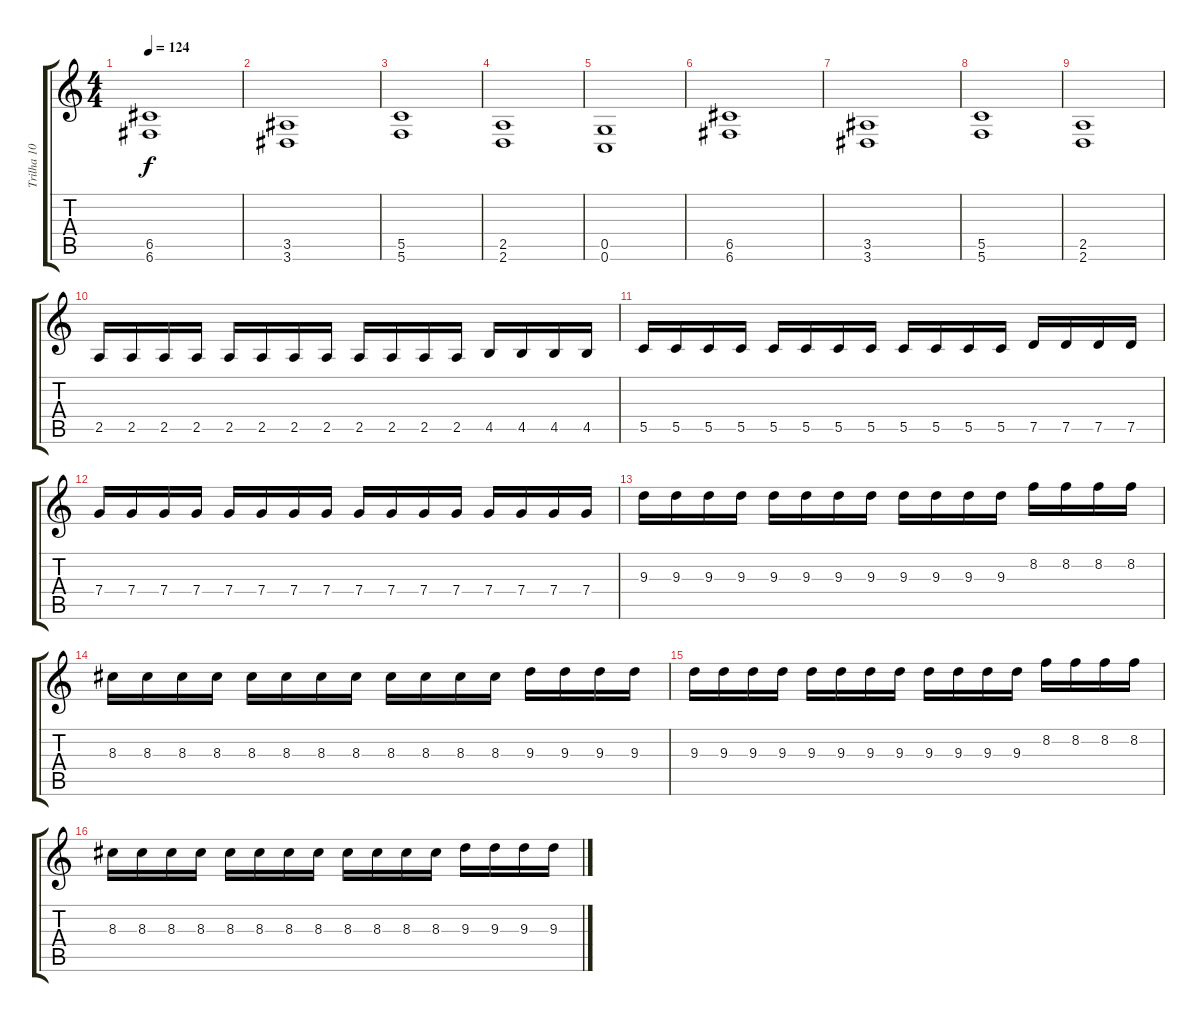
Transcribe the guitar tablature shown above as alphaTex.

\track ("Trilha 10" "Trilha 10") {instrument distortionguitar}
\staff {score tabs}
\tuning (D4 A3 F3 C3 G2 C2) {hide}
\ts (4 4)
\tempo 124
\clef g2
\ks c
(6.5 6.6).1{dy f} |
(3.5 3.6).1 |
(5.5 5.6).1 |
(2.5 2.6).1 |
(0.5 0.6).1 |
(6.5 6.6).1 |
(3.5 3.6).1 |
(5.5 5.6).1 |
(2.5 2.6).1 |
2.5.16 2.5.16 2.5.16 2.5.16 2.5.16 2.5.16 2.5.16 2.5.16 2.5.16 2.5.16 2.5.16 2.5.16 4.5.16 4.5.16 4.5.16 4.5.16 |
5.5.16 5.5.16 5.5.16 5.5.16 5.5.16 5.5.16 5.5.16 5.5.16 5.5.16 5.5.16 5.5.16 5.5.16 7.5.16 7.5.16 7.5.16 7.5.16 |
7.4.16 7.4.16 7.4.16 7.4.16 7.4.16 7.4.16 7.4.16 7.4.16 7.4.16 7.4.16 7.4.16 7.4.16 7.4.16 7.4.16 7.4.16 7.4.16 |
9.3.16 9.3.16 9.3.16 9.3.16 9.3.16 9.3.16 9.3.16 9.3.16 9.3.16 9.3.16 9.3.16 9.3.16 8.2.16 8.2.16 8.2.16 8.2.16 |
8.3.16 8.3.16 8.3.16 8.3.16 8.3.16 8.3.16 8.3.16 8.3.16 8.3.16 8.3.16 8.3.16 8.3.16 9.3.16 9.3.16 9.3.16 9.3.16 |
9.3.16 9.3.16 9.3.16 9.3.16 9.3.16 9.3.16 9.3.16 9.3.16 9.3.16 9.3.16 9.3.16 9.3.16 8.2.16 8.2.16 8.2.16 8.2.16 |
8.3.16 8.3.16 8.3.16 8.3.16 8.3.16 8.3.16 8.3.16 8.3.16 8.3.16 8.3.16 8.3.16 8.3.16 9.3.16 9.3.16 9.3.16 9.3.16
